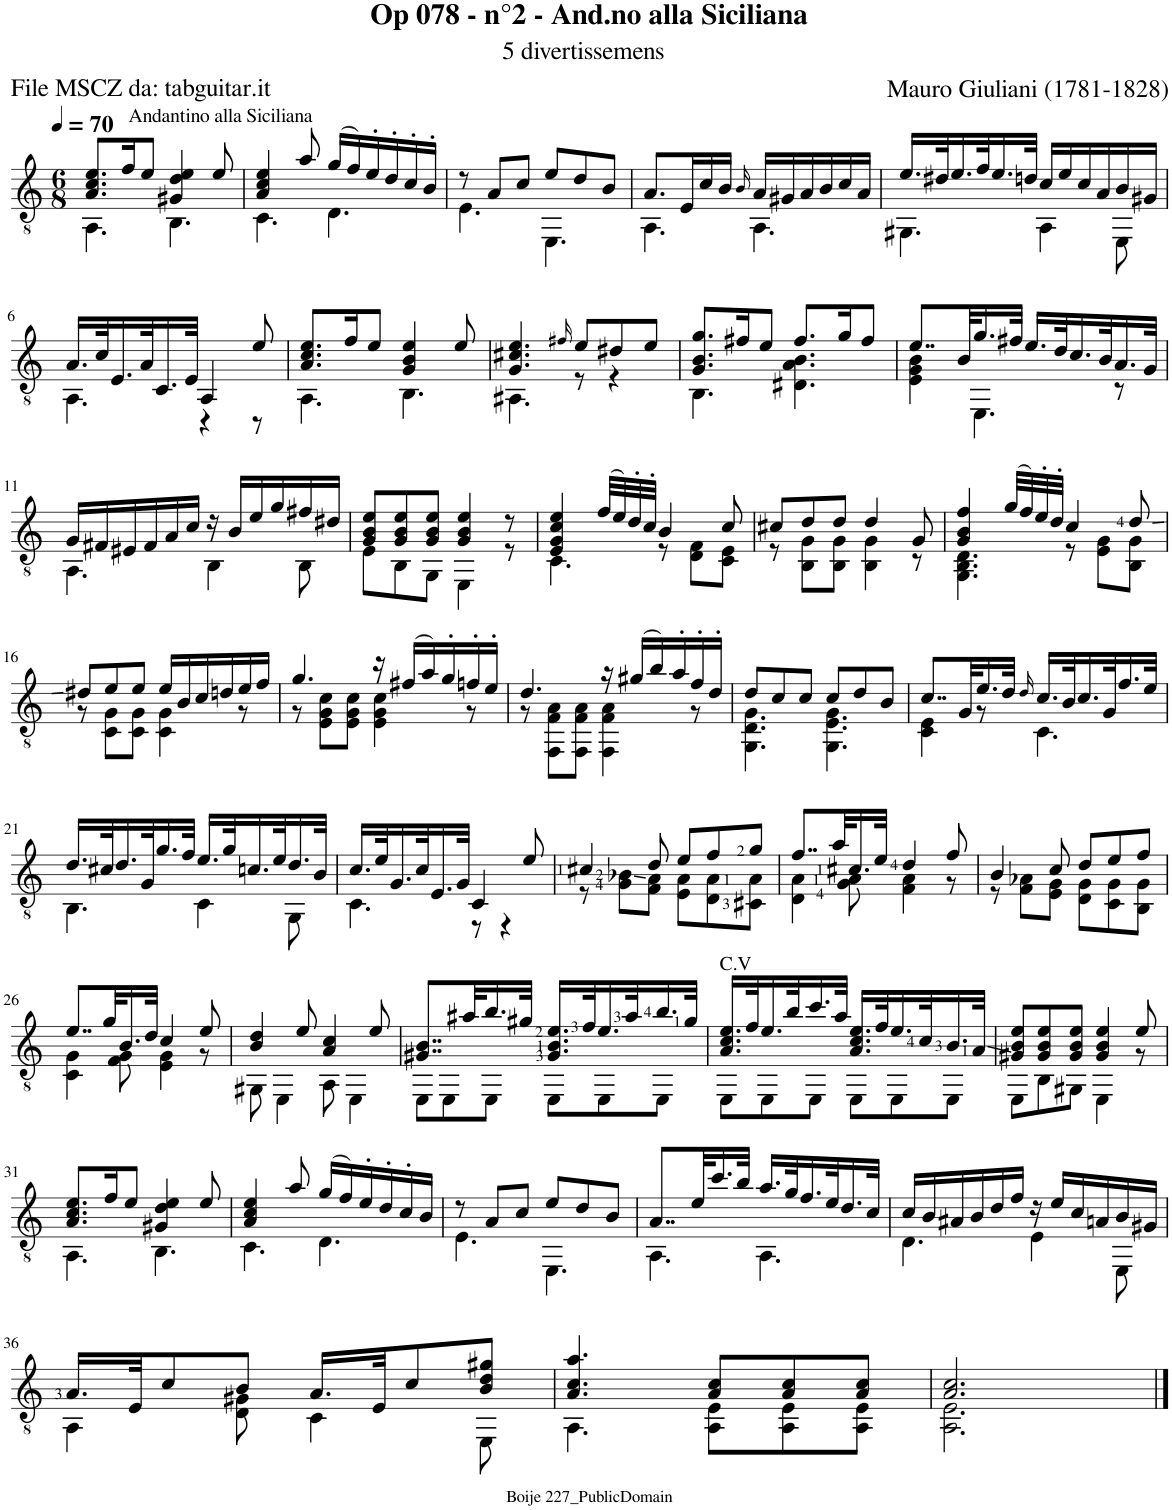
**kern
*part1
*staff1
*I"Guitar
*I'Guit.
*clefGv2
*k[]
*M6/8
*MM70
=1
*^
8.A/ 8.c/ 8.e/L	4.AA\
!LO:TX:a:t=Andantino alla Siciliana	!
16f/K	.
8e/J	.
4G#X/ 4d/ 4e/	4.BB\
8e/	.
=2	=2
4A/ 4c/ 4e/	4.C\
8a/	.
(16g/LL	4.D\
16f/)	.
16e'/	.
16d'/	.
16c'/	.
16B'/JJ	.
=3	=3
8r	4.E\
8A/L	.
8c/J	.
8e/L	4.EE\
8d/	.
8B/J	.
=4	=4
8.A/L	4.AA\
16E/L	.
16c/	.
16B/JJ	.
16qB/	.
16A/LL	4.AA\
16G#X/	.
16A/	.
16B/	.
16c/	.
16A/JJ	.
=5	=5
16.e/LL	4.GG#X\
32d#X/K	.
16.e/	.
32f/K	.
16.e/	.
32dn/JJk	.
16c/LL	4AA\
16e/	.
16c/	.
16A/	.
16B/	8EE\
16G#X/JJ	.
!!LO:LB:g=z	!!
=6	=6
16.A/LL	4.AA\
32c/K	.
16.E/	.
32A/K	.
16.C/	.
32E/JJk	.
4AA/	4r
8e/	8r
=7	=7
8.A/ 8.c/ 8.e/L	4.AA\
16f/K	.
8e/J	.
4G/ 4B/ 4e/	4.BB\
8e/	.
=8	=8
4.G/ 4.c#X/ 4.e/	4.AA#X\
16qf#X/	.
8e/L	8r
8d#X/	4r
8e/J	.
=9	=9
8.G/ 8.B/ 8.g/L	4.BB\
16f#X/K	.
8e/J	.
8.f#/L	4.D#X\ 4.A\ 4.B\
16g/K	.
8f#/J	.
=10	=10
8..e/L	4E\ 4G\ 4B\
32B/KL	.
16.g/	4.EE\
32f#X/JJk	.
16.e/LL	.
32d/K	.
16.c/	.
32B/K	.
16.A/	8r
32G/JJk	.
!!LO:LB:g=z	!!
=11	=11
16G/LL	4.AA\
16F#X/	.
16E#X/	.
16F#/	.
16A/	.
16c/JJ	.
16r	4BB\
16B/LL	.
16e/	.
16g/	.
16f#X/	8BB\
16d#X/JJ	.
=12	=12
8G/ 8B/ 8e/L	8E\L
8G/ 8B/ 8e/	8BB\
8G/ 8B/ 8e/J	8GG\J
4G/ 4B/ 4e/	4EE\
8r	8r
=13	=13
4E/ 4G/ 4c/ 4e/	4.C\
(32f/LLL	.
32e/)	.
32d'/	.
32c'/JJJ	.
4B/	8r
.	8D\ 8F\L
8c/	8C\ 8E\J
=14	=14
8c#X/L	8r
8d/	8BB\ 8G\L
8d/J	8BB\ 8G\J
4d/	4BB\ 4G\
8G/	8r
=15	=15
4G/ 4B/ 4f/	4.GG\ 4.BB\ 4.D\
(32g/LLL	.
32f/)	.
32e'/	.
32d'/JJJ	.
4c/	8r
.	8E\ 8G\L
8d/	8BB\ 8G\J
!!LO:LB:g=z	!!
=16	=16
8d#X/L	8r
8e/	8C\ 8G\L
8e/J	8C\ 8G\J
16e/LL	4C\ 4G\
16B/	.
16c/	.
16dn/	.
16e/	8r
16f/JJ	.
=17	=17
4.g/	8r
.	8E\ 8G\ 8c\L
.	8E\ 8G\ 8c\J
16r	4E\ 4G\ 4c\
(16f#X/LL	.
16a/)	.
16g'/	.
16fn'/	8r
16e'/JJ	.
=18	=18
4.d/	8r
.	8FF\ 8F\ 8A\L
.	8FF\ 8F\ 8A\J
16r	4FF\ 4F\ 4A\
(16g#X/LL	.
16b/)	.
16a'/	.
16f'/	8r
16d'/JJ	.
=19	=19
8d/L	4.GG\ 4.D\ 4.G\
8c/	.
8c/J	.
8c/L	4.GG\ 4.E\ 4.G\
8d/	.
8B/J	.
=20	=20
8..c/L	4C\ 4E\
32G/KL	.
16.e/	8r
32d/JJk	.
16qd/	.
16.c/LL	4.C\
32B/K	.
16.c/	.
32G/K	.
16.f/	.
32e/JJk	.
!!LO:LB:g=z	!!
=21	=21
16.d/LL	4.BB\
32c#X/K	.
16.d/	.
32G/K	.
16.g/	.
32f/JJk	.
16.e/LL	4C\
32g/K	.
16.cn/	.
32e/K	.
16.d/	8GG\
32B/JJk	.
=22	=22
16.c/LL	4.C\
32e/K	.
16.G/	.
32c/K	.
16.E/	.
32G/JJk	.
4C/	8r
.	4r
8e/	.
=23	=23
4c#X/	8r
.	8G\ 8B-X\L
8d/	8F\ 8A\J
8e/L	8E\ 8A\L
8f/	8D\ 8A\
8g/J	8C#X\ 8A\J
=24	=24
8..f/L	4D\ 4A\
32a/KL	.
16.c#X/	8G\ 8A\
32e/JJk	.
4d/	4F\ 4A\
8f/	8r
=25	=25
4B/	8r
.	8F\ 8A-X\L
8c/	8E\ 8G\J
8d/L	8D\ 8G\L
8e/	8C\ 8G\
8f/J	8BB\ 8G\J
!!LO:LB:g=z	!!
=26	=26
8..e/L	4C\ 4G\
32g/KL	.
16.B/	8F\ 8G\
32d/JJk	.
4c/	4E\ 4G\
8e/	8r
=27	=27
4B/ 4d/	8GG#X\
.	4EE\
8e/	.
4A/ 4c/	8AA\
.	4EE\
8e/	.
=28	=28
8..G#X/ 8..B/L	8EE\L
.	8EE\
32a#X/KL	.
16.b/	8EE\J
32g#X/JJk	.
16.G#/ 16.B/ 16.e/LL	8EE\L
32f/K	.
16.e/	8EE\
32a#/K	.
16.b/	8EE\J
32g#/JJk	.
=29	=29
!LO:TX:a:t=C.V	!
16.A/ 16.c/ 16.e/LL	8EE\L
32f/K	.
16.e/	8EE\
32b/K	.
16.cc/	8EE\J
32a/JJk	.
16.A/ 16.c/ 16.e/LL	8EE\L
32f/K	.
16.e/	8EE\
32c/K	.
16.B/	8EE\J
32A/JJk	.
=30	=30
8G#X/ 8B/ 8e/L	8EE\L
8G#/ 8B/ 8e/	8BB\
8G#/ 8B/ 8e/J	8GG#X\J
4G#/ 4B/ 4e/	4EE\
8e/	8r
!!LO:LB:g=z	!!
=31	=31
8.A/ 8.c/ 8.e/L	4.AA\
16f/K	.
8e/J	.
4G#X/ 4d/ 4e/	4.BB\
8e/	.
=32	=32
4A/ 4c/ 4e/	4.C\
8a/	.
(16g/LL	4.D\
16f/)	.
16e'/	.
16d'/	.
16c'/	.
16B/JJ	.
=33	=33
8r	4.E\
8A/L	.
8c/J	.
8e/L	4.EE\
8d/	.
8B/J	.
=34	=34
8..A/L	4.AA\
32e/KL	.
16.cc/	.
32b/JJk	.
16.a/LL	4.AA\
32g/K	.
16.f/	.
32e/K	.
16.d/	.
32c/JJk	.
=35	=35
16c/LL	4.D\
16B/	.
16A#X/	.
16B/	.
16d/	.
16f/JJ	.
16r	4E\
16e/LL	.
16c/	.
16An/	.
16B/	8EE\
16G#X/JJ	.
!!LO:LB:g=z	!!
=36	=36
16.A/LL	4AA\
32E/JK	.
8c/	.
8B/J	8D\ 8G#X\
16.A/LL	4C\
32E/JK	.
8c/	.
8B/ 8d/ 8g#X/J	8EE\
=37	=37
4.A/ 4.c/ 4.a/	4.AA\
8A/ 8c/L	8AA\ 8E\L
8A/ 8c/	8AA\ 8E\
8A/ 8c/J	8AA\ 8E\J
=38	=38
2.A/ 2.c/	2.AA\ 2.E\
*v	*v
==
*-
